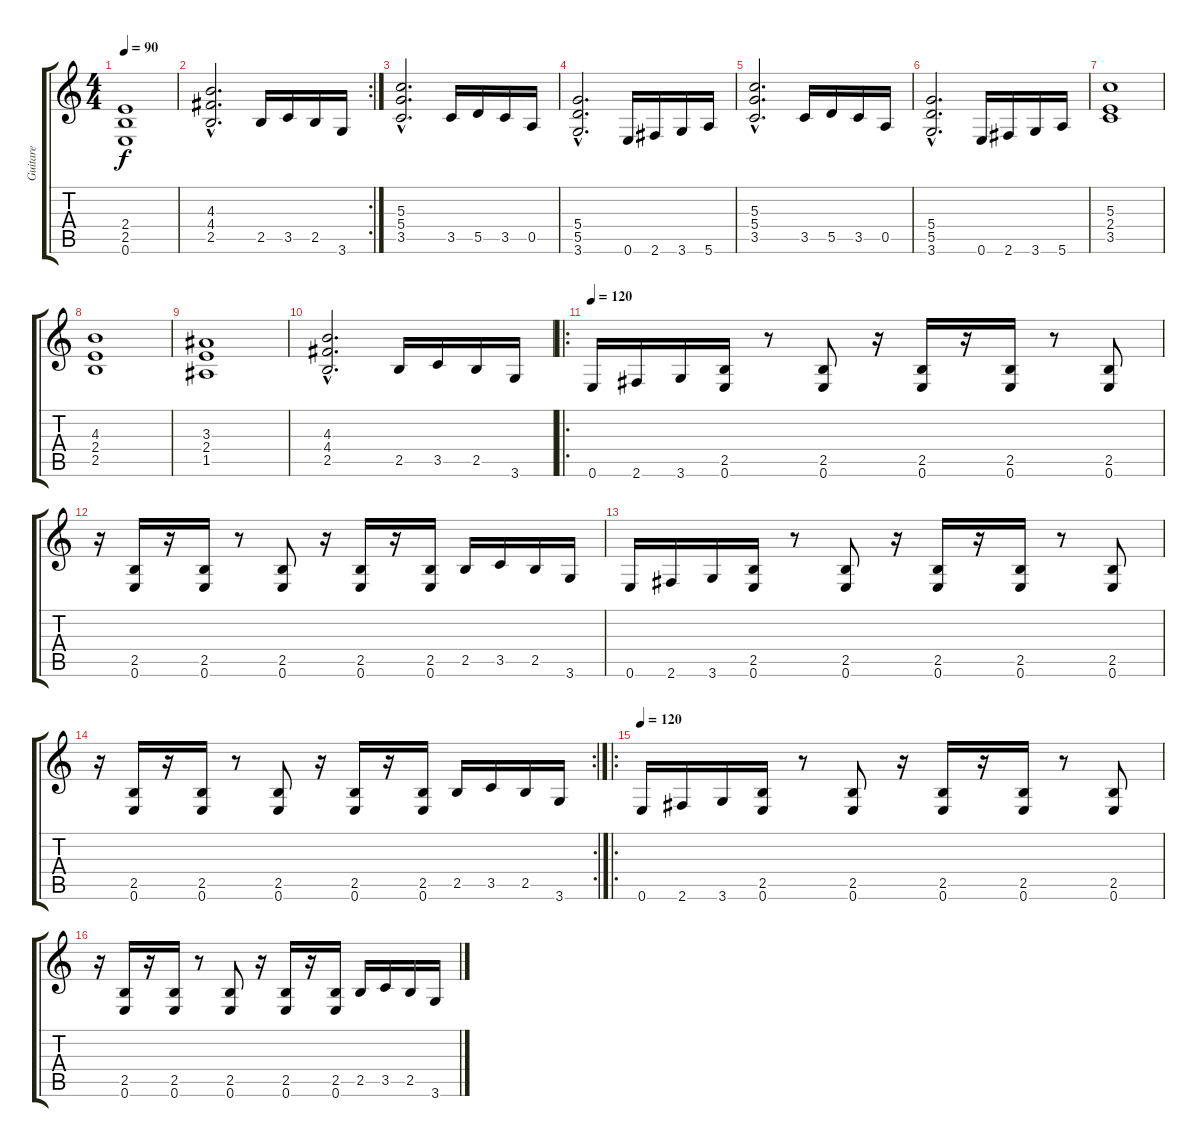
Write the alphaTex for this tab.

\track ("Guitare" "Guitare") {instrument acousticguitarnylon}
\staff {score tabs}
\tuning (E4 B3 G3 D3 A2 E2) {hide}
\ts (4 4)
\tempo 90
\clef g2
\ks c
(2.4 2.5 0.6).1{dy f} |
\rc 2
(4.3{hac} 4.4{hac} 2.5{hac}).2{d} 2.5.16 3.5.16 2.5.16 3.6.16 |
(5.3{hac} 5.4{hac} 3.5{hac}).2{d} 3.5.16 5.5.16 3.5.16 0.5.16 |
(5.4{hac} 5.5{hac} 3.6{hac}).2{d} 0.6.16 2.6.16 3.6.16 5.6.16 |
(5.3{hac} 5.4{hac} 3.5{hac}).2{d} 3.5.16 5.5.16 3.5.16 0.5.16 |
(5.4{hac} 5.5{hac} 3.6{hac}).2{d} 0.6.16 2.6.16 3.6.16 5.6.16 |
(5.3 2.4 3.5).1 |
(4.3 2.4 2.5).1 |
(3.3 2.4 1.5).1 |
(4.3{hac} 4.4{hac} 2.5{hac}).2{d} 2.5.16 3.5.16 2.5.16 3.6.16 |
\ro
\tempo 120
0.6.16 2.6.16 3.6.16 (2.5 0.6).16 r.8 (2.5 0.6).8 r.16 (2.5 0.6).16 r.16 (2.5 0.6).16 r.8 (2.5 0.6).8 |
r.16 (2.5 0.6).16 r.16 (2.5 0.6).16 r.8 (2.5 0.6).8 r.16 (2.5 0.6).16 r.16 (2.5 0.6).16 2.5.16 3.5.16 2.5.16 3.6.16 |
0.6.16 2.6.16 3.6.16 (2.5 0.6).16 r.8 (2.5 0.6).8 r.16 (2.5 0.6).16 r.16 (2.5 0.6).16 r.8 (2.5 0.6).8 |
\rc 2
r.16 (2.5 0.6).16 r.16 (2.5 0.6).16 r.8 (2.5 0.6).8 r.16 (2.5 0.6).16 r.16 (2.5 0.6).16 2.5.16 3.5.16 2.5.16 3.6.16 |
\ro
\tempo 120
0.6.16 2.6.16 3.6.16 (2.5 0.6).16 r.8 (2.5 0.6).8 r.16 (2.5 0.6).16 r.16 (2.5 0.6).16 r.8 (2.5 0.6).8 |
r.16 (2.5 0.6).16 r.16 (2.5 0.6).16 r.8 (2.5 0.6).8 r.16 (2.5 0.6).16 r.16 (2.5 0.6).16 2.5.16 3.5.16 2.5.16 3.6.16
